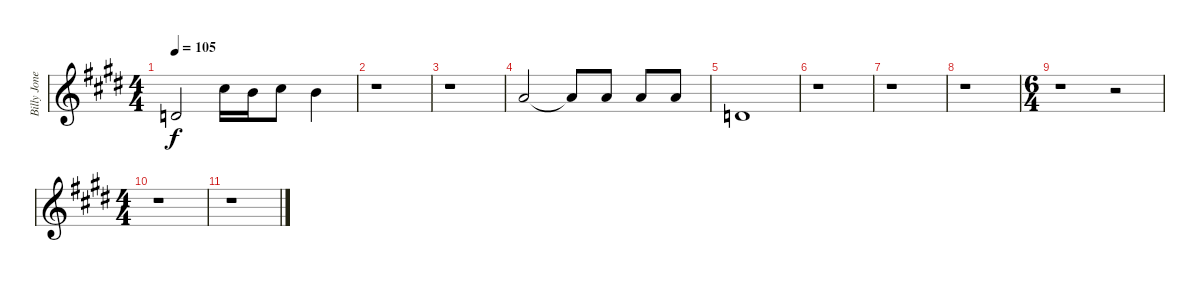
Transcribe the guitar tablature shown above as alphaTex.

\track ("Billy Jones Vocals" "Billy Jone") {instrument flute}
\staff {score}
\tuning (E4 B3 G3 D3 A2 E2) {hide}
\ts (4 4)
\tempo 105
\clef g2
\ks e
3.2.2{dy f} 9.1.16 7.1.16 9.1.8 7.1.4 |
r.1 |
r.1 |
5.1.2 5.1{t}.8 5.1.8 5.1.8 5.1.8 |
3.2.1 |
r.1 |
r.1 |
r.1 |
\ts (6 4)
r.1 r.2 |
\ts (4 4)
r.1 |
r.1
